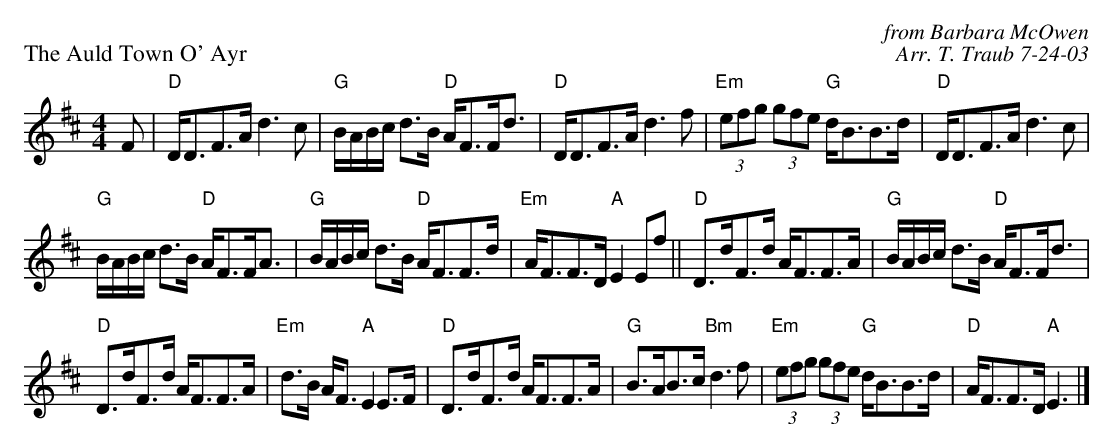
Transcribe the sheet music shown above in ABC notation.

X:1
P: The Auld Town O' Ayr
C: from Barbara McOwen
C: Arr. T. Traub 7-24-03
K: D
M: 4/4
L: 1/8
F|"D"D<DF>A d3 c|"G"B/A/B/c/ d>B "D"A<FF<d|"D"D<DF>A d3 f|"Em"(3efg (3gfe "G"d<BB>d|"D"D<DF>A d3 c|
"G"B/A/B/c/ d>B "D"A<FF<A|"G"B/A/B/c/ d>B "D"A<FF>d|"Em"A<FF>D "A"E2 Ef||"D"D>dF>d A<FF>A|"G"B/A/B/c/ d>B "D"A<FF<d|
"D"D>dF>d A<FF>A|"Em"d>B A<F "A"E2 E>F|"D"D>dF>d A<FF>A|"G"B>AB>c "Bm"d3 f|"Em"(3efg (3gfe "G"d<BB>d|"D"A<FF>D "A"E3 |]
